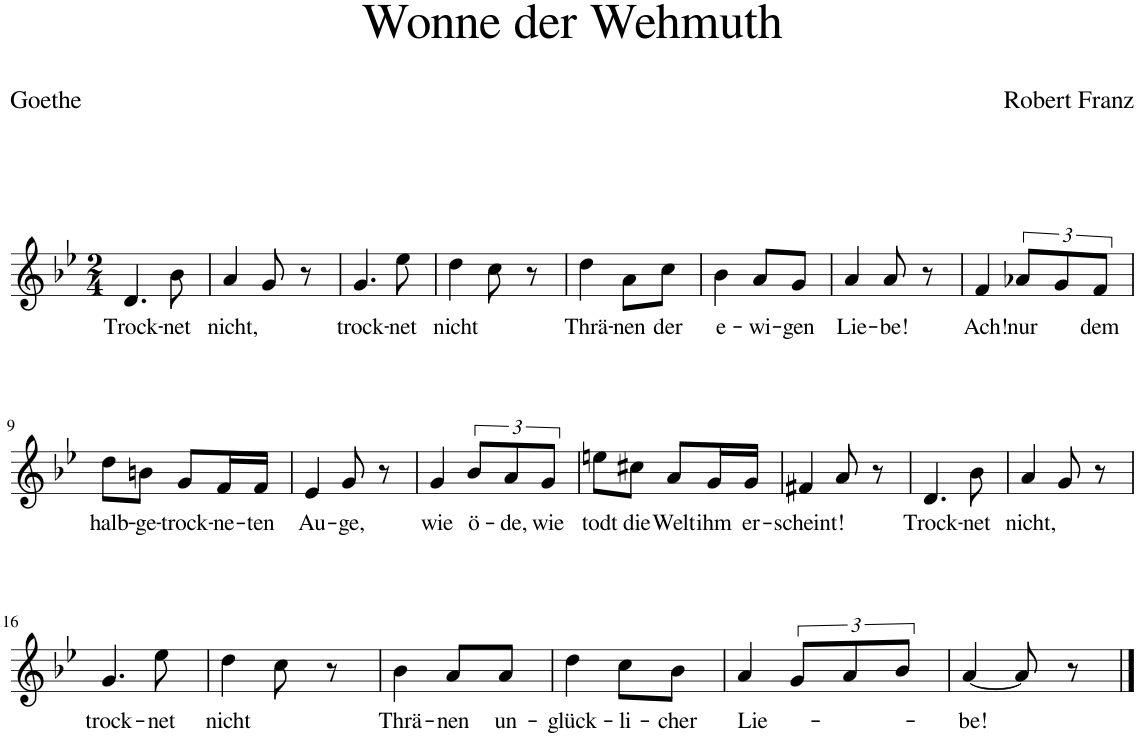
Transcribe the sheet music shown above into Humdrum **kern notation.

**kern	**text
*part1	*part1
*staff1	*staff1
*I"Piano	*
*I'Pno	*
*clefG2	*
*k[b-e-]	*
*M2/4	*
=1	=1
!	!LO:LY:b
4.d/	Trock-
!	!LO:LY:b
8b-\	-net
=2	=2
!	!LO:LY:b
4a/	nicht,
8g/	.
8r	.
=3	=3
!	!LO:LY:b
4.g/	trock-
!	!LO:LY:b
8ee-\	-net
=4	=4
!	!LO:LY:b
4dd\	nicht
8cc\	.
8r	.
=5	=5
!	!LO:LY:b
4dd\	Thrä-
!	!LO:LY:b
8a\L	-nen
!	!LO:LY:b
8cc\J	der
=6	=6
!	!LO:LY:b
4b-\	e-
!	!LO:LY:b
8a/L	-wi-
!	!LO:LY:b
8g/J	-gen
=7	=7
!	!LO:LY:b
4a/	Lie-
!	!LO:LY:b
8a/	-be!
8r	.
=8	=8
!	!LO:LY:b
4f/	Ach!
!	!LO:LY:b
12a-X/L	nur
12g/	.
!	!LO:LY:b
12f/J	dem
!!LO:LB:g=z
=9	=9
!	!LO:LY:b
8dd\L	halb-
!	!LO:LY:b
8bn\J	-ge-
!	!LO:LY:b
8g/L	-trock-
!	!LO:LY:b
16f/L	-ne-
!	!LO:LY:b
16f/JJ	-ten
=10	=10
!	!LO:LY:b
4e-/	Au-
!	!LO:LY:b
8g/	-ge,
8r	.
=11	=11
!	!LO:LY:b
4g/	wie
!	!LO:LY:b
12b-/L	ö-
!	!LO:LY:b
12a/	-de,
!	!LO:LY:b
12g/J	wie
=12	=12
!	!LO:LY:b
8een\L	todt
!	!LO:LY:b
8cc#X\J	die
!	!LO:LY:b
8a/L	Welt
!	!LO:LY:b
16g/L	ihm
!	!LO:LY:b
16g/JJ	er-
=13	=13
!	!LO:LY:b
4f#X/	-scheint!
8a/	.
8r	.
=14	=14
!	!LO:LY:b
4.d/	Trock-
!	!LO:LY:b
8b-\	-net
=15	=15
!	!LO:LY:b
4a/	nicht,
8g/	.
8r	.
!!LO:LB:g=z
=16	=16
!	!LO:LY:b
4.g/	trock-
!	!LO:LY:b
8ee-\	-net
=17	=17
!	!LO:LY:b
4dd\	nicht
8cc\	.
8r	.
=18	=18
!	!LO:LY:b
4b-\	Thrä-
!	!LO:LY:b
8a/L	-nen
!	!LO:LY:b
8a/J	un-
=19	=19
!	!LO:LY:b
4dd\	-glück-
!	!LO:LY:b
8cc\L	-li-
!	!LO:LY:b
8b-\J	-cher
=20	=20
!	!LO:LY:b
4a/	Lie-
12g/L	.
12a/	.
12b-/J	.
=21	=21
!	!LO:LY:b
[4a/	-be!
8a/]	.
8r	.
==	==
*-	*-
